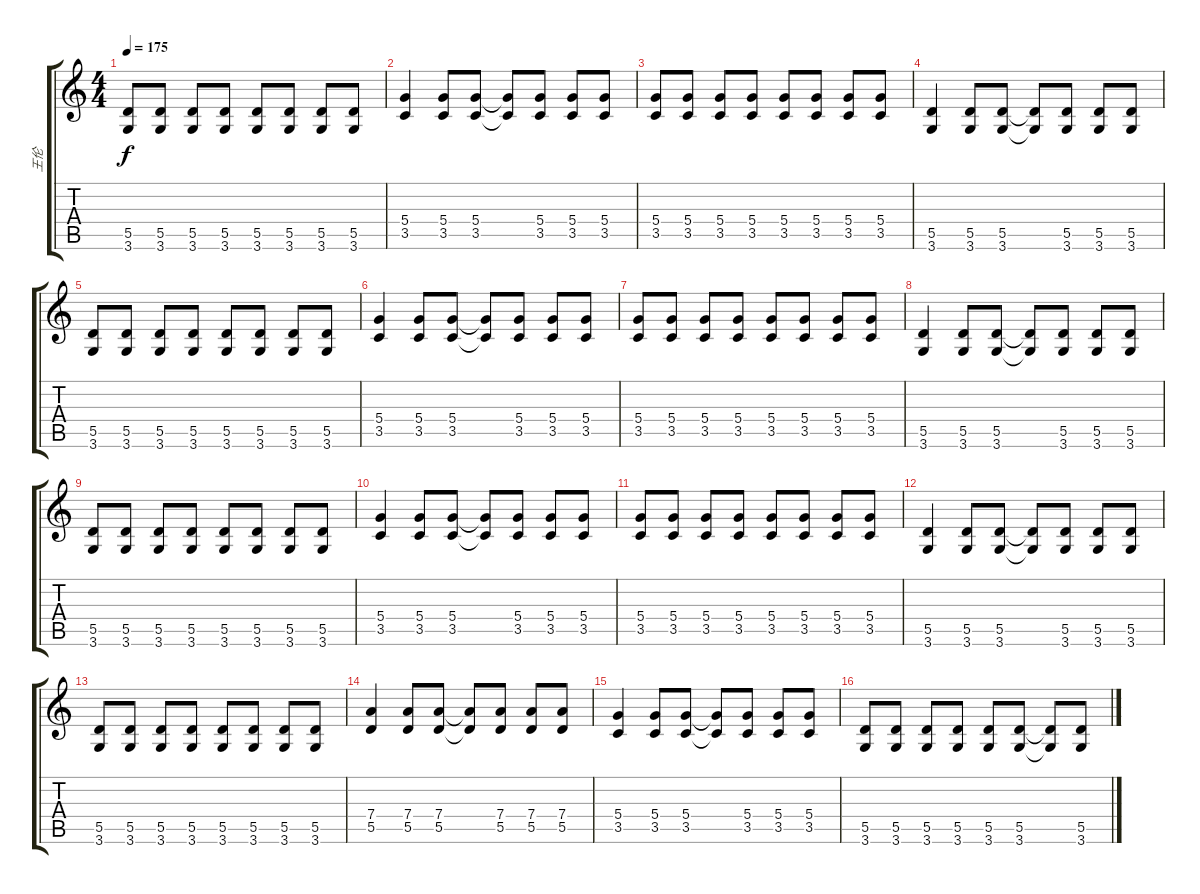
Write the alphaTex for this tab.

\track ("王伦" "王伦") {instrument distortionguitar}
\staff {score tabs}
\tuning (E4 B3 G3 D3 A2 E2) {hide}
\ts (4 4)
\tempo 175
\clef g2
\ks c
(5.5 3.6).8{dy f} (5.5 3.6).8 (5.5 3.6).8 (5.5 3.6).8 (5.5 3.6).8 (5.5 3.6).8 (5.5 3.6).8 (5.5 3.6).8 |
(5.4 3.5).4 (5.4 3.5).8 (5.4 3.5).8 (5.4{t} 3.5{t}).8 (5.4 3.5).8 (5.4 3.5).8 (5.4 3.5).8 |
(5.4 3.5).8 (5.4 3.5).8 (5.4 3.5).8 (5.4 3.5).8 (5.4 3.5).8 (5.4 3.5).8 (5.4 3.5).8 (5.4 3.5).8 |
(5.5 3.6).4 (5.5 3.6).8 (5.5 3.6).8 (5.5{t} 3.6{t}).8 (5.5 3.6).8 (5.5 3.6).8 (5.5 3.6).8 |
(5.5 3.6).8 (5.5 3.6).8 (5.5 3.6).8 (5.5 3.6).8 (5.5 3.6).8 (5.5 3.6).8 (5.5 3.6).8 (5.5 3.6).8 |
(5.4 3.5).4 (5.4 3.5).8 (5.4 3.5).8 (5.4{t} 3.5{t}).8 (5.4 3.5).8 (5.4 3.5).8 (5.4 3.5).8 |
(5.4 3.5).8 (5.4 3.5).8 (5.4 3.5).8 (5.4 3.5).8 (5.4 3.5).8 (5.4 3.5).8 (5.4 3.5).8 (5.4 3.5).8 |
(5.5 3.6).4 (5.5 3.6).8 (5.5 3.6).8 (5.5{t} 3.6{t}).8 (5.5 3.6).8 (5.5 3.6).8 (5.5 3.6).8 |
(5.5 3.6).8 (5.5 3.6).8 (5.5 3.6).8 (5.5 3.6).8 (5.5 3.6).8 (5.5 3.6).8 (5.5 3.6).8 (5.5 3.6).8 |
(5.4 3.5).4 (5.4 3.5).8 (5.4 3.5).8 (5.4{t} 3.5{t}).8 (5.4 3.5).8 (5.4 3.5).8 (5.4 3.5).8 |
(5.4 3.5).8 (5.4 3.5).8 (5.4 3.5).8 (5.4 3.5).8 (5.4 3.5).8 (5.4 3.5).8 (5.4 3.5).8 (5.4 3.5).8 |
(5.5 3.6).4 (5.5 3.6).8 (5.5 3.6).8 (5.5{t} 3.6{t}).8 (5.5 3.6).8 (5.5 3.6).8 (5.5 3.6).8 |
(5.5 3.6).8 (5.5 3.6).8 (5.5 3.6).8 (5.5 3.6).8 (5.5 3.6).8 (5.5 3.6).8 (5.5 3.6).8 (5.5 3.6).8 |
(7.4 5.5).4 (7.4 5.5).8 (7.4 5.5).8 (7.4{t} 5.5{t}).8 (7.4 5.5).8 (7.4 5.5).8 (7.4 5.5).8 |
(5.4 3.5).4 (5.4 3.5).8 (5.4 3.5).8 (5.4{t} 3.5{t}).8 (5.4 3.5).8 (5.4 3.5).8 (5.4 3.5).8 |
(5.5 3.6).8{txt ""} (5.5 3.6).8 (5.5 3.6).8 (5.5 3.6).8 (5.5 3.6).8 (5.5 3.6).8 (5.5{t} 3.6{t}).8 (5.5 3.6).8
